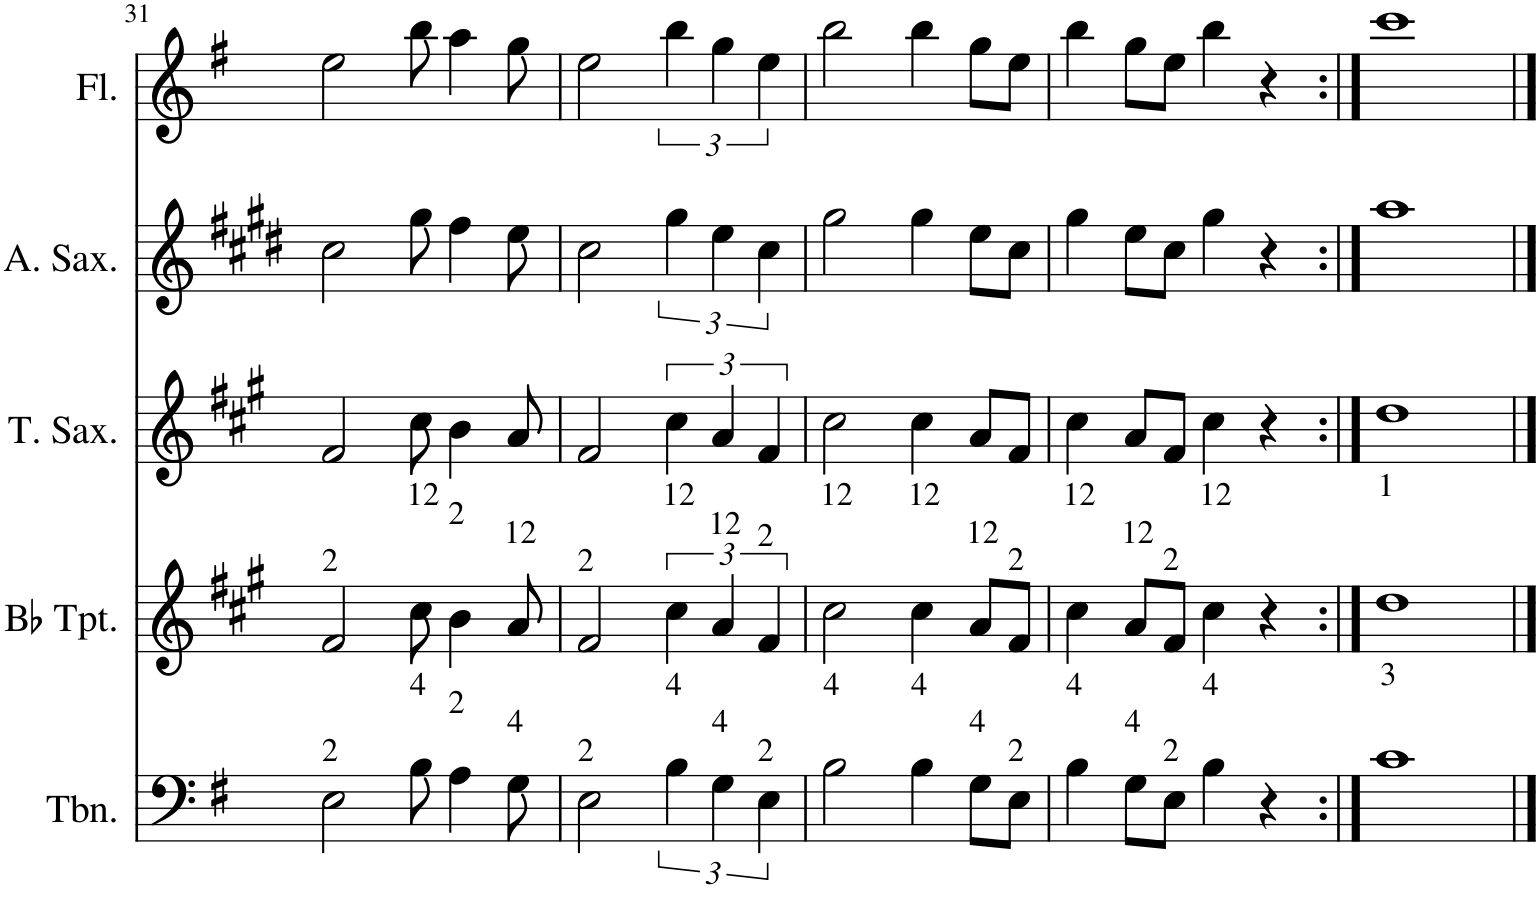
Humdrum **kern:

**kern	**kern	**kern	**kern	**kern
*part5	*part4	*part3	*part2	*part1
*staff5	*staff4	*staff3	*staff2	*staff1
*I"Trombone	*I"Bb Trumpet	*I"Tenor Saxophone	*I"Alto Saxophone	*I"Flute
*I'Tbn.	*I'Bb Tpt.	*I'T. Sax.	*I'A. Sax.	*I'Fl.
!!LO:PB:g=z
*clefF4	*clefG2	*clefG2	*clefG2	*clefG2
*	*Trd1c2	*Trd8c14	*Trd5c9	*
*k[f#]	*k[f#c#g#]	*k[f#c#g#]	*k[f#c#g#d#]	*k[f#]
*M2/2	*M2/2	*M2/2	*M2/2	*M2/2
*met(c|)	*met(c|)	*met(c|)	*met(c|)	*met(c|)
=31	=31	=31	=31	=31
!	!LO:TX:a:t=2	!	!	!
!LO:TX:a:t=2	!	!	!	!
2E\	2f#/	2f#/	2cc#\	2ee\
!	!LO:TX:a:t=12	!	!	!
!LO:TX:a:t=4	!	!	!	!
8B\	8cc#\	8cc#\	8gg#\	8bb\
!	!LO:TX:a:t=2	!	!	!
!LO:TX:a:t=2	!	!	!	!
4A\	4b\	4b\	4ff#\	4aa\
!	!LO:TX:a:t=12	!	!	!
!LO:TX:a:t=4	!	!	!	!
8G\	8a/	8a/	8ee\	8gg\
=32	=32	=32	=32	=32
!	!LO:TX:a:t=2	!	!	!
!LO:TX:a:t=2	!	!	!	!
2E\	2f#/	2f#/	2cc#\	2ee\
!	!LO:TX:a:t=12	!	!	!
!LO:TX:a:t=4	!	!	!	!
6B\	6cc#\	6cc#\	6gg#\	6bb\
!	!LO:TX:a:t=12	!	!	!
!LO:TX:a:t=4	!	!	!	!
6G\	6a/	6a/	6ee\	6gg\
!	!LO:TX:a:t=2	!	!	!
!LO:TX:a:t=2	!	!	!	!
6E\	6f#/	6f#/	6cc#\	6ee\
=33	=33	=33	=33	=33
!	!LO:TX:a:t=12	!	!	!
!LO:TX:a:t=4	!	!	!	!
2B\	2cc#\	2cc#\	2gg#\	2bb\
!	!LO:TX:a:t=12	!	!	!
!LO:TX:a:t=4	!	!	!	!
4B\	4cc#\	4cc#\	4gg#\	4bb\
!	!LO:TX:a:t=12	!	!	!
!LO:TX:a:t=4	!	!	!	!
8G\L	8a/L	8a/L	8ee\L	8gg\L
!	!LO:TX:a:t=2	!	!	!
!LO:TX:a:t=2	!	!	!	!
8E\J	8f#/J	8f#/J	8cc#\J	8ee\J
=34	=34	=34	=34	=34
!	!LO:TX:a:t=12	!	!	!
!LO:TX:a:t=4	!	!	!	!
4B\	4cc#\	4cc#\	4gg#\	4bb\
!	!LO:TX:a:t=12	!	!	!
!LO:TX:a:t=4	!	!	!	!
8G\L	8a/L	8a/L	8ee\L	8gg\L
!	!LO:TX:a:t=2	!	!	!
!LO:TX:a:t=2	!	!	!	!
8E\J	8f#/J	8f#/J	8cc#\J	8ee\J
!	!LO:TX:a:t=12	!	!	!
!LO:TX:a:t=4	!	!	!	!
4B\	4cc#\	4cc#\	4gg#\	4bb\
4r	4r	4r	4r	4r
=35:|!	=35:|!	=35:|!	=35:|!	=35:|!
!	!LO:TX:a:t=1	!	!	!
!LO:TX:a:t=3	!	!	!	!
1c	1dd	1dd	1aa	1ccc
==	==	==	==	==
*-	*-	*-	*-	*-
